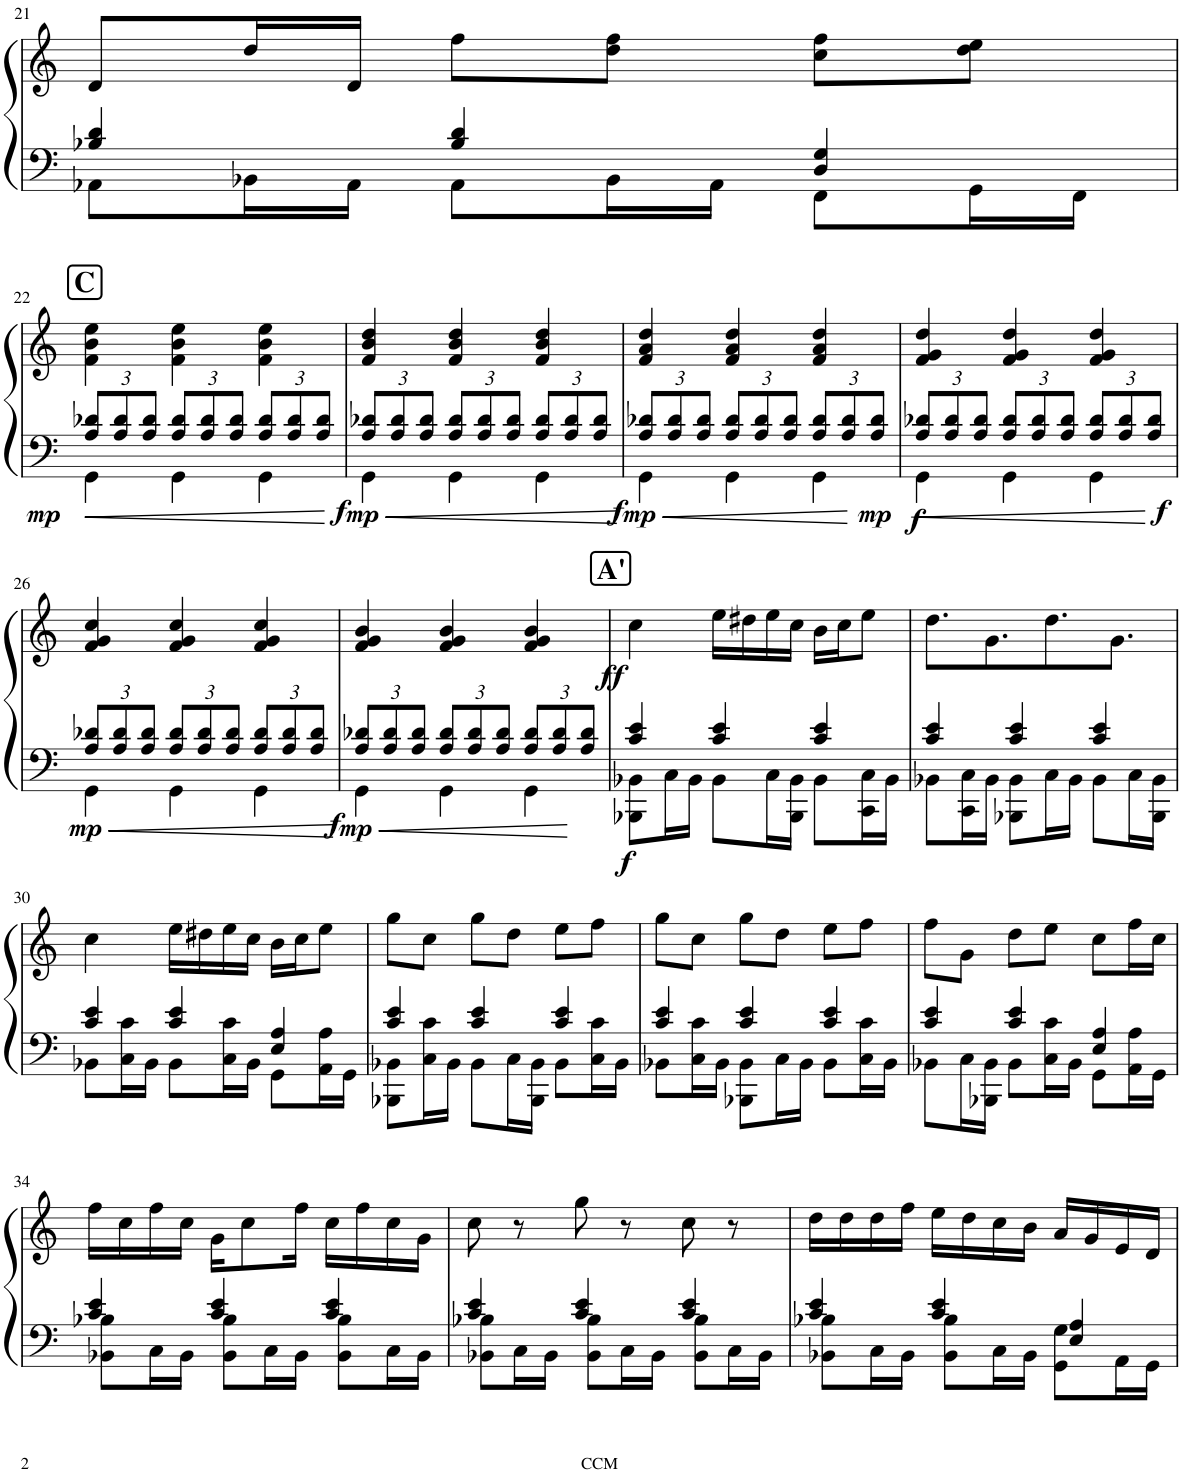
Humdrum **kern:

**kern	**kern	**dynam
*part1	*part1	*part1
*staff2	*staff1	*staff1/2
*I"Piano	*	*
*I'Pno.	*	*
!!LO:PB:g=z
*clefF4	*clefG2	*
*k[]	*k[]	*
*M3/4	*M3/4	*
=21	=21	=21
*^	*	*
4B-X/ 4d/	8AA-X\L	8d/L	.
.	16BB-X\L	16dd/L	.
.	16AA-\JJ	16d/JJ	.
4B-/ 4d/	8AA-\L	8ff\L	.
.	16BB-\L	8dd\ 8ff\J	.
.	16AA-\JJ	.	.
4D/ 4G/	8FF\L	8cc\ 8ff\L	.
.	16GG\L	8dd\ 8ee\J	.
.	16FF\JJ	.	.
!!LO:LB:g=z
!!LO:REH:place=s1:a:B:cj:fs=14:t=C
=22	=22	=22	=22
*Xbrackettup	*	*	*
!	!	!	!LO:DY:b=2
12A/ 12d-X/L	4GG\	4f\ 4b\ 4ee\	mp
12A/ 12d-/	.	.	.
12A/ 12d-/J	.	.	.
12A/ 12d-/L	4GG\	4f\ 4b\ 4ee\	.
12A/ 12d-/	.	.	.
12A/ 12d-/J	.	.	.
12A/ 12d-/L	4GG\	4f\ 4b\ 4ee\	.
12A/ 12d-/	.	.	.
!	!	!	!LO:DY:b=2
12A/ 12d-/J	.	.	f
=23	=23	=23	=23
!	!	!	!LO:DY:b=2
12A/ 12d-X/L	4GG\	4f/ 4b/ 4dd/	mp
12A/ 12d-/	.	.	.
12A/ 12d-/J	.	.	.
12A/ 12d-/L	4GG\	4f/ 4b/ 4dd/	.
12A/ 12d-/	.	.	.
12A/ 12d-/J	.	.	.
12A/ 12d-/L	4GG\	4f/ 4b/ 4dd/	.
12A/ 12d-/	.	.	.
!	!	!	!LO:DY:b=2
12A/ 12d-/J	.	.	f
=24	=24	=24	=24
!	!	!	!LO:DY:b=2
12A/ 12d-X/L	4GG\	4f/ 4a/ 4dd/	mp
12A/ 12d-/	.	.	.
12A/ 12d-/J	.	.	.
12A/ 12d-/L	4GG\	4f/ 4a/ 4dd/	.
12A/ 12d-/	.	.	.
12A/ 12d-/J	.	.	.
12A/ 12d-/L	4GG\	4f/ 4a/ 4dd/	.
12A/ 12d-/	.	.	.
!	!	!	!LO:DY:b=2
12A/ 12d-/J	.	.	f
=25	=25	=25	=25
!	!	!	!LO:DY:b=2
12A/ 12d-X/L	4GG\	4f/ 4g/ 4dd/	mp
12A/ 12d-/	.	.	.
12A/ 12d-/J	.	.	.
12A/ 12d-/L	4GG\	4f/ 4g/ 4dd/	.
12A/ 12d-/	.	.	.
12A/ 12d-/J	.	.	.
12A/ 12d-/L	4GG\	4f/ 4g/ 4dd/	.
12A/ 12d-/	.	.	.
!	!	!	!LO:DY:b=2
12A/ 12d-/J	.	.	f
!!LO:LB:g=z
=26	=26	=26	=26
!	!	!	!LO:DY:b=2
12A/ 12d-X/L	4GG\	4f/ 4g/ 4cc/	mp
12A/ 12d-/	.	.	.
12A/ 12d-/J	.	.	.
12A/ 12d-/L	4GG\	4f/ 4g/ 4cc/	.
12A/ 12d-/	.	.	.
12A/ 12d-/J	.	.	.
12A/ 12d-/L	4GG\	4f/ 4g/ 4cc/	.
12A/ 12d-/	.	.	.
!	!	!	!LO:DY:b=2
12A/ 12d-/J	.	.	f
=27	=27	=27	=27
!	!	!	!LO:DY:b=2
12A/ 12d-X/L	4GG\	4f/ 4g/ 4b/	mp
12A/ 12d-/	.	.	.
12A/ 12d-/J	.	.	.
12A/ 12d-/L	4GG\	4f/ 4g/ 4b/	.
12A/ 12d-/	.	.	.
12A/ 12d-/J	.	.	.
12A/ 12d-/L	4GG\	4f/ 4g/ 4b/	.
12A/ 12d-/	.	.	.
!	!	!	!LO:DY:b=2
12A/ 12d-/J	.	.	f
!!LO:REH:place=s1:a:B:cj:fs=14:t=A'
=28	=28	=28	=28
!	!	!	!LO:DY:b
4c/ 4e/	8BBB-X\ 8BB-X\L	4cc\	ff
.	16C\L	.	.
.	16BB-\JJ	.	.
4c/ 4e/	8BB-\L	16ee\LL	.
.	.	16dd#X\	.
.	16C\L	16ee\	.
.	16BBB-\ 16BB-\JJ	16cc\JJ	.
4c/ 4e/	8BB-\L	16b\LL	.
.	.	16cc\J	.
.	16CC\ 16C\L	8ee\J	.
.	16BB-\JJ	.	.
=29	=29	=29	=29
4c/ 4e/	8BB-X\L	8.dd\L	.
.	16CC\ 16C\L	.	.
.	16BB-\JJ	8.g\	.
4c/ 4e/	8BBB-X\ 8BB-\L	.	.
.	16C\L	8.dd\	.
.	16BB-\JJ	.	.
4c/ 4e/	8BB-\L	.	.
.	.	8.g\J	.
.	16C\L	.	.
.	16BBB-\ 16BB-\JJ	.	.
!!LO:LB:g=z
=30	=30	=30	=30
4c/ 4e/	8BB-X\L	4cc\	.
.	16C\ 16c\L	.	.
.	16BB-\JJ	.	.
4c/ 4e/	8BB-\L	16ee\LL	.
.	.	16dd#X\	.
.	16C\ 16c\L	16ee\	.
.	16BB-\JJ	16cc\JJ	.
4E/ 4A/	8GG\L	16b\LL	.
.	.	16cc\J	.
.	16AA\ 16A\L	8ee\J	.
.	16GG\JJ	.	.
=31	=31	=31	=31
4c/ 4e/	8BBB-X\ 8BB-X\L	8gg\L	.
.	16C\ 16c\L	8cc\J	.
.	16BB-\JJ	.	.
4c/ 4e/	8BB-\L	8gg\L	.
.	16C\L	8dd\J	.
.	16BBB-\ 16BB-\JJ	.	.
4c/ 4e/	8BB-\L	8ee\L	.
.	16C\ 16c\L	8ff\J	.
.	16BB-\JJ	.	.
=32	=32	=32	=32
4c/ 4e/	8BB-X\L	8gg\L	.
.	16C\ 16c\L	8cc\J	.
.	16BB-\JJ	.	.
4c/ 4e/	8BBB-X\ 8BB-\L	8gg\L	.
.	16C\L	8dd\J	.
.	16BB-\JJ	.	.
4c/ 4e/	8BB-\L	8ee\L	.
.	16C\ 16c\L	8ff\J	.
.	16BB-\JJ	.	.
=33	=33	=33	=33
4c/ 4e/	8BB-X\L	8ff\L	.
.	16C\L	8g\J	.
.	16BBB-X\ 16BB-\JJ	.	.
4c/ 4e/	8BB-\L	8dd\L	.
.	16C\ 16c\L	8ee\J	.
.	16BB-\JJ	.	.
4E/ 4A/	8GG\L	8cc\L	.
.	16AA\ 16A\L	16ff\L	.
.	16GG\JJ	16cc\JJ	.
!!LO:LB:g=z
=34	=34	=34	=34
4c/ 4e/	8BB-X\ 8B-X\L	16ff\LL	.
.	.	16cc\	.
.	16C\L	16ff\	.
.	16BB-\JJ	16cc\JJ	.
4c/ 4e/	8BB-\ 8B-\L	16g\KL	.
.	.	8cc\	.
.	16C\L	.	.
.	16BB-\JJ	16ff\Jk	.
4c/ 4e/	8BB-\ 8B-\L	16cc\LL	.
.	.	16ff\	.
.	16C\L	16cc\	.
.	16BB-\JJ	16g\JJ	.
=35	=35	=35	=35
4c/ 4e/	8BB-X\ 8B-X\L	8cc\	.
.	16C\L	8r	.
.	16BB-\JJ	.	.
4c/ 4e/	8BB-\ 8B-\L	8gg\	.
.	16C\L	8r	.
.	16BB-\JJ	.	.
4c/ 4e/	8BB-\ 8B-\L	8cc\	.
.	16C\L	8r	.
.	16BB-\JJ	.	.
=36	=36	=36	=36
4c/ 4e/	8BB-X\ 8B-X\L	16dd\LL	.
.	.	16dd\	.
.	16C\L	16dd\	.
.	16BB-\JJ	16ff\JJ	.
4c/ 4e/	8BB-\ 8B-\L	16ee\LL	.
.	.	16dd\	.
.	16C\L	16cc\	.
.	16BB-\JJ	16b\JJ	.
4E/ 4A/	8GG\ 8G\L	16a/LL	.
.	.	16g/	.
.	16AA\L	16e/	.
.	16GG\JJ	16d/JJ	.
*v	*v	*	*
=	=	=
*-	*-	*-
